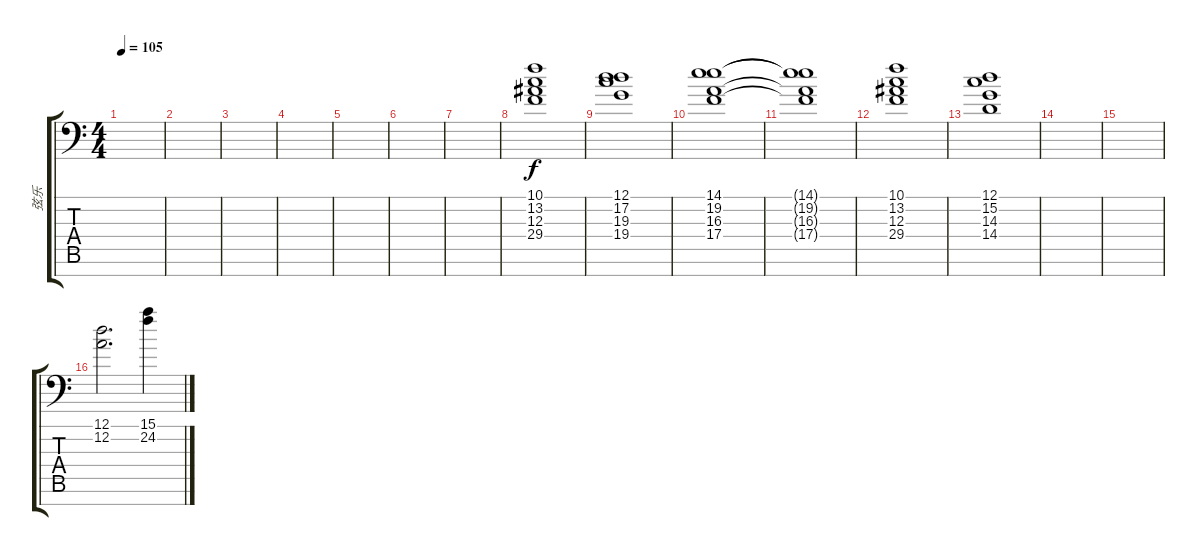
\track ("弦乐" "弦乐") {instrument stringensemble1}
\staff {score tabs}
\tuning (D4 A3 F3 C3 G2 D2 A1) {hide}
\ts (4 4)
\tempo 105
\clef f4
\ks c
|
|
|
|
|
|
|
(10.1 13.2 12.3 29.4).1{volume 9 instrument stringensemble1} |
(12.1 17.2 19.3 19.4).1 |
(14.1 19.2 16.3 17.4).1 |
(14.1{t} 19.2{t} 16.3{t} 17.4{t}).1 |
(10.1 13.2 12.3 29.4).1 |
(12.1 15.2 14.3 14.4).1 |
|
|
(12.1 12.2).2{d} (15.1 24.2).4
